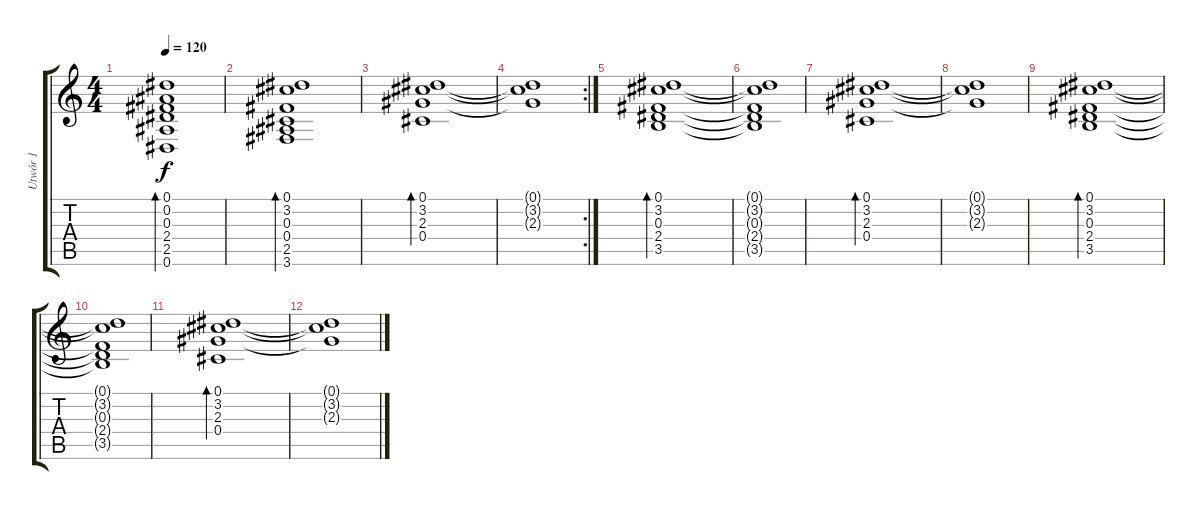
\track ("Utwór 1" "Utwór 1") {instrument electricguitarjazz}
\staff {score tabs}
\tuning (Eb4 Bb3 Gb3 Db3 Ab2 Eb2) {hide}
\ts (4 4)
\tempo 120
\clef g2
\ks c
(0.1 0.2 0.3 2.4 2.5 0.6).1{bd 240 dy f} |
(0.1 3.2 0.3 0.4 2.5 3.6).1{bd 240} |
(0.1 3.2 2.3 0.4).1{bd 240} |
\rc 2
(0.1{t} 3.2{t} 2.3{t}).1 |
(0.1 3.2 0.3 2.4 3.5).1{bd 240} |
(0.1{t} 3.2{t} 0.3{t} 2.4{t} 3.5{t}).1 |
(0.1 3.2 2.3 0.4).1{bd 240 volume 0} |
(0.1{t} 3.2{t} 2.3{t}).1 |
(0.1 3.2 0.3 2.4 3.5).1{bd 240} |
(0.1{t} 3.2{t} 0.3{t} 2.4{t} 3.5{t}).1 |
(0.1 3.2 2.3 0.4).1{bd 240} |
(0.1{t} 3.2{t} 2.3{t}).1
